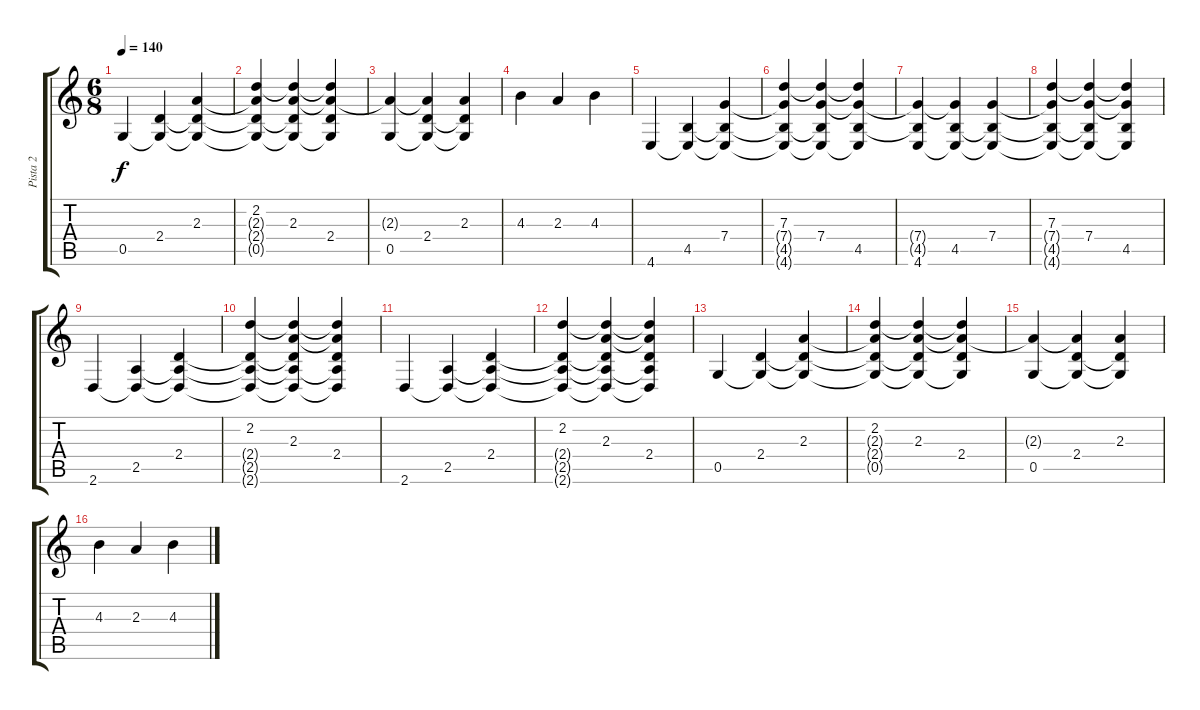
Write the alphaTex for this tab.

\track ("Pista 2" "Pista 2") {instrument acousticguitarsteel}
\staff {score tabs}
\tuning (E4 C4 G3 C3 G2 C2) {hide}
\ts (6 8)
\tempo 140
\clef g2
\ks c
0.5.4{dy f} (2.4 0.5{t}).4 (2.3 2.4{t} 0.5{t}).4 |
(2.2 2.3{t} 2.4{t} 0.5{t}).4 (2.2{t} 2.3 2.4{t} 0.5{t}).4 (2.2{t} 2.3{t} 2.4 0.5{t}).4 |
(2.3{t} 0.5).4 (2.3{t} 2.4 0.5{t}).4 (2.3 2.4{t} 0.5{t}).4 |
4.3.4 2.3.4 4.3.4 |
4.6.4 (4.5 4.6{t}).4 (7.4 4.5{t} 4.6{t}).4 |
(7.3 7.4{t} 4.5{t} 4.6{t}).4 (7.3{t} 7.4 4.5{t} 4.6{t}).4 (7.3{t} 7.4{t} 4.5 4.6{t}).4 |
(7.4{t} 4.5{t} 4.6).4 (7.4{t} 4.5 4.6{t}).4 (7.4 4.5{t} 4.6{t}).4 |
(7.3 7.4{t} 4.5{t} 4.6{t}).4 (7.3{t} 7.4 4.5{t} 4.6{t}).4 (7.3{t} 7.4{t} 4.5 4.6{t}).4 |
2.6.4 (2.5 2.6{t}).4 (2.4 2.5{t} 2.6{t}).4 |
(2.2 2.4{t} 2.5{t} 2.6{t}).4 (2.2{t} 2.3 2.4{t} 2.5{t} 2.6{t}).4 (2.2{t} 2.3{t} 2.4 2.5{t} 2.6{t}).4 |
2.6.4 (2.5 2.6{t}).4 (2.4 2.5{t} 2.6{t}).4 |
(2.2 2.4{t} 2.5{t} 2.6{t}).4 (2.2{t} 2.3 2.4{t} 2.5{t} 2.6{t}).4 (2.2{t} 2.3{t} 2.4 2.5{t} 2.6{t}).4 |
0.5.4 (2.4 0.5{t}).4 (2.3 2.4{t} 0.5{t}).4 |
(2.2 2.3{t} 2.4{t} 0.5{t}).4 (2.2{t} 2.3 2.4{t} 0.5{t}).4 (2.2{t} 2.3{t} 2.4 0.5{t}).4 |
(2.3{t} 0.5).4 (2.3{t} 2.4 0.5{t}).4 (2.3 2.4{t} 0.5{t}).4 |
4.3.4 2.3.4 4.3.4
